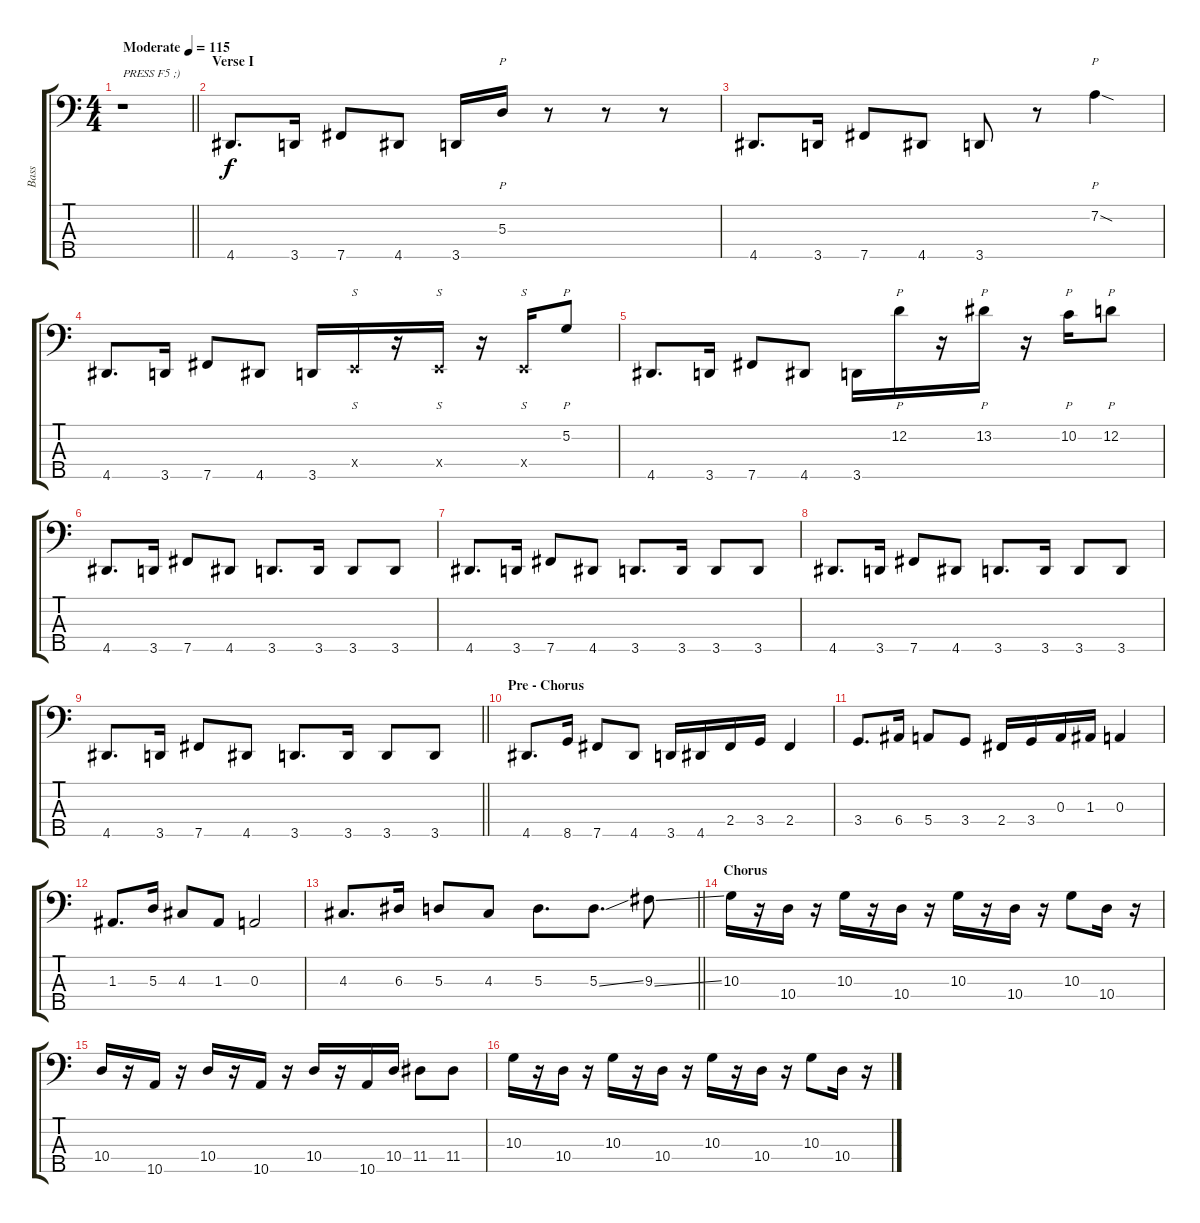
\track ("Bass" "Bass") {instrument electricbassfinger}
\staff {score tabs}
\tuning (G2 D2 A1 E1 B0) {hide}
\ts (4 4)
\tempo (115 "Moderate")
\clef f4
\barLineRight lightlight
\ks c
r.1{txt "PRESS F5 ;)" dy f instrument electricbassfinger} |
\section ("" "Verse I")
4.5.8{d} 3.5.16 7.5.8 4.5.8 3.5.16 5.3.16{p instrument slapbass1} r.8 r.8 r.8 |
4.5.8{d instrument electricbassfinger} 3.5.16 7.5.8 4.5.8 3.5.8 r.8{instrument slapbass1} 7.2{sod}.4{p} |
4.5.8{d instrument electricbassfinger} 3.5.16 7.5.8 4.5.8 3.5.16 0.4{x}.16{s instrument slapbass1} r.16 0.4{x}.16{s} r.16 0.4{x}.16{s} 5.2.8{p} |
4.5.8{d instrument electricbassfinger} 3.5.16 7.5.8 4.5.8 3.5.16 12.2.16{p instrument slapbass1} r.16 13.2.16{p} r.16 10.2.16{p} 12.2.8{p} |
4.5.8{d instrument electricbassfinger} 3.5.16 7.5.8 4.5.8 3.5.8{d} 3.5.16 3.5.8 3.5.8 |
4.5.8{d} 3.5.16 7.5.8 4.5.8 3.5.8{d} 3.5.16 3.5.8 3.5.8 |
4.5.8{d} 3.5.16 7.5.8 4.5.8 3.5.8{d} 3.5.16 3.5.8 3.5.8 |
\barLineRight lightlight
4.5.8{d} 3.5.16 7.5.8 4.5.8 3.5.8{d} 3.5.16 3.5.8 3.5.8 |
\section ("" "Pre - Chorus")
4.5.8{d} 8.5.16 7.5.8 4.5.8 3.5.16 4.5.16 2.4.16 3.4.16 2.4.4 |
3.4.8{d} 6.4.16 5.4.8 3.4.8 2.4.16 3.4.16 0.3.16 1.3.16 0.3.4 |
1.3.8{d} 5.3.16 4.3.8 1.3.8 0.3.2 |
\barLineRight lightlight
4.3.8{d} 6.3.16 5.3.8 4.3.8 5.3.8{d} 5.3{ss}.8{d} 9.3{ss}.8 |
\section ("" "Chorus")
10.3.16 r.16 10.4.16 r.16 10.3.16 r.16 10.4.16 r.16 10.3.16 r.16 10.4.16 r.16 10.3.8 10.4.16 r.16 |
10.4.16 r.16 10.5.16 r.16 10.4.16 r.16 10.5.16 r.16 10.4.16 r.16 10.5.16 10.4.16 11.4.8 11.4.8 |
10.3.16 r.16 10.4.16 r.16 10.3.16 r.16 10.4.16 r.16 10.3.16 r.16 10.4.16 r.16 10.3.8 10.4.16 r.16
